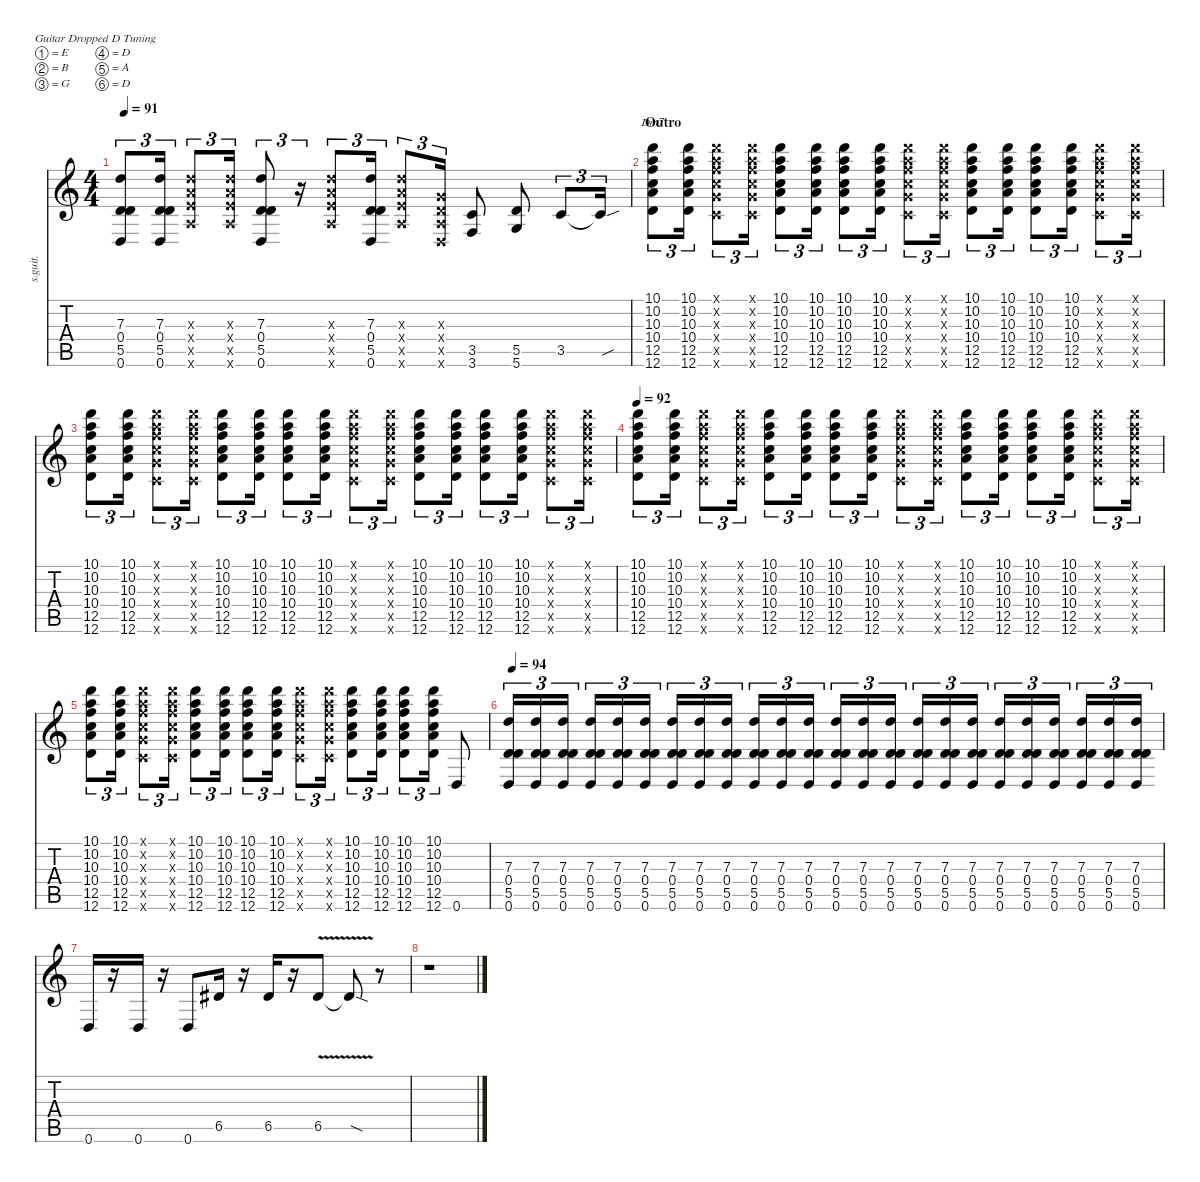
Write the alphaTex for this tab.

\defaultSystemsLayout 4
\hideDynamics
\bracketExtendMode nobrackets
\track ("Tom Morello - Guitar 1" "s.guit.") {instrument distortionguitar}
\staff {score tabs}
\tuning (E4 B3 G3 D3 A2 D2)
\chord ("Dm7" 3 1 2 2 0 x) {showdiagram false}
\ts (4 4)
\tempo 91
\clef g2
\ks c
(7.3 0.4 5.5 0.6).8{tu (3 2) lyrics (0 "") lyrics (1 "") lyrics (2 "") lyrics (3 "") lyrics (4 "") dy f} (7.3 0.4 5.5 0.6).16{tu (3 2) lyrics (0 "") lyrics (1 "") lyrics (2 "") lyrics (3 "") lyrics (4 "")} (7.3{x} 7.4{x} 7.5{x} 7.6{x}).8{tu (3 2) lyrics (0 "") lyrics (1 "") lyrics (2 "") lyrics (3 "") lyrics (4 "")} (7.3{x} 7.4{x} 7.5{x} 7.6{x}).16{tu (3 2) lyrics (0 "") lyrics (1 "") lyrics (2 "") lyrics (3 "") lyrics (4 "")} (7.3 0.4 5.5 0.6).8{tu (3 2) lyrics (0 "") lyrics (1 "") lyrics (2 "") lyrics (3 "") lyrics (4 "")} r.16{tu (3 2)} (7.3{x} 7.4{x} 7.5{x} 7.6{x}).8{tu (3 2) lyrics (0 "") lyrics (1 "") lyrics (2 "") lyrics (3 "") lyrics (4 "")} (7.3 0.4 5.5 0.6).16{tu (3 2) lyrics (0 "") lyrics (1 "") lyrics (2 "") lyrics (3 "") lyrics (4 "")} (7.3{x} 7.4{x} 7.5{x} 7.6{x}).8{tu (3 2) lyrics (0 "") lyrics (1 "") lyrics (2 "") lyrics (3 "") lyrics (4 "")} (0.3{x} 0.4{x} 0.5{x} 0.6{x}).16{tu (3 2) lyrics (0 "") lyrics (1 "") lyrics (2 "") lyrics (3 "") lyrics (4 "")} (3.5 3.6).8{lyrics (0 "") lyrics (1 "") lyrics (2 "") lyrics (3 "") lyrics (4 "")} (5.5 5.6).8{lyrics (0 "") lyrics (1 "") lyrics (2 "") lyrics (3 "") lyrics (4 "")} 3.5.8{tu (3 2) lyrics (0 "") lyrics (1 "") lyrics (2 "") lyrics (3 "") lyrics (4 "")} 3.5{sou t}.16{tu (3 2) lyrics (0 "") lyrics (1 "") lyrics (2 "") lyrics (3 "") lyrics (4 "")} |
\section ("" "Outro")
(10.1 10.2 10.3 10.4 12.5 12.6).8{tu (3 2) ch "Dm7" lyrics (0 "") lyrics (1 "") lyrics (2 "") lyrics (3 "") lyrics (4 "")} (10.1 10.2 10.3 10.4 12.5 12.6).16{tu (3 2) lyrics (0 "") lyrics (1 "") lyrics (2 "") lyrics (3 "") lyrics (4 "")} (10.1{x} 10.2{x} 10.3{x} 10.4{x} 10.5{x} 10.6{x}).8{tu (3 2) lyrics (0 "") lyrics (1 "") lyrics (2 "") lyrics (3 "") lyrics (4 "")} (10.1{x} 10.2{x} 10.3{x} 10.4{x} 10.5{x} 10.6{x}).16{tu (3 2) lyrics (0 "") lyrics (1 "") lyrics (2 "") lyrics (3 "") lyrics (4 "")} (10.1 10.2 10.3 10.4 12.5 12.6).8{tu (3 2) lyrics (0 "") lyrics (1 "") lyrics (2 "") lyrics (3 "") lyrics (4 "")} (10.1 10.2 10.3 10.4 12.5 12.6).16{tu (3 2) lyrics (0 "") lyrics (1 "") lyrics (2 "") lyrics (3 "") lyrics (4 "")} (10.1 10.2 10.3 10.4 12.5 12.6).8{tu (3 2) lyrics (0 "") lyrics (1 "") lyrics (2 "") lyrics (3 "") lyrics (4 "")} (10.1 10.2 10.3 10.4 12.5 12.6).16{tu (3 2) lyrics (0 "") lyrics (1 "") lyrics (2 "") lyrics (3 "") lyrics (4 "")} (10.1{x} 10.2{x} 10.3{x} 10.4{x} 10.5{x} 10.6{x}).8{tu (3 2) lyrics (0 "") lyrics (1 "") lyrics (2 "") lyrics (3 "") lyrics (4 "")} (10.1{x} 10.2{x} 10.3{x} 10.4{x} 10.5{x} 10.6{x}).16{tu (3 2) lyrics (0 "") lyrics (1 "") lyrics (2 "") lyrics (3 "") lyrics (4 "")} (10.1 10.2 10.3 10.4 12.5 12.6).8{tu (3 2) lyrics (0 "") lyrics (1 "") lyrics (2 "") lyrics (3 "") lyrics (4 "")} (10.1 10.2 10.3 10.4 12.5 12.6).16{tu (3 2) lyrics (0 "") lyrics (1 "") lyrics (2 "") lyrics (3 "") lyrics (4 "")} (10.1 10.2 10.3 10.4 12.5 12.6).8{tu (3 2) lyrics (0 "") lyrics (1 "") lyrics (2 "") lyrics (3 "") lyrics (4 "")} (10.1 10.2 10.3 10.4 12.5 12.6).16{tu (3 2) lyrics (0 "") lyrics (1 "") lyrics (2 "") lyrics (3 "") lyrics (4 "")} (10.1{x} 10.2{x} 10.3{x} 10.4{x} 10.5{x} 10.6{x}).8{tu (3 2) lyrics (0 "") lyrics (1 "") lyrics (2 "") lyrics (3 "") lyrics (4 "")} (10.1{x} 10.2{x} 10.3{x} 10.4{x} 10.5{x} 10.6{x}).16{tu (3 2) lyrics (0 "") lyrics (1 "") lyrics (2 "") lyrics (3 "") lyrics (4 "")} |
(10.1 10.2 10.3 10.4 12.5 12.6).8{tu (3 2) lyrics (0 "") lyrics (1 "") lyrics (2 "") lyrics (3 "") lyrics (4 "")} (10.1 10.2 10.3 10.4 12.5 12.6).16{tu (3 2) lyrics (0 "") lyrics (1 "") lyrics (2 "") lyrics (3 "") lyrics (4 "")} (10.1{x} 10.2{x} 10.3{x} 10.4{x} 10.5{x} 10.6{x}).8{tu (3 2) lyrics (0 "") lyrics (1 "") lyrics (2 "") lyrics (3 "") lyrics (4 "")} (10.1{x} 10.2{x} 10.3{x} 10.4{x} 10.5{x} 10.6{x}).16{tu (3 2) lyrics (0 "") lyrics (1 "") lyrics (2 "") lyrics (3 "") lyrics (4 "")} (10.1 10.2 10.3 10.4 12.5 12.6).8{tu (3 2) lyrics (0 "") lyrics (1 "") lyrics (2 "") lyrics (3 "") lyrics (4 "")} (10.1 10.2 10.3 10.4 12.5 12.6).16{tu (3 2) lyrics (0 "") lyrics (1 "") lyrics (2 "") lyrics (3 "") lyrics (4 "")} (10.1 10.2 10.3 10.4 12.5 12.6).8{tu (3 2) lyrics (0 "") lyrics (1 "") lyrics (2 "") lyrics (3 "") lyrics (4 "")} (10.1 10.2 10.3 10.4 12.5 12.6).16{tu (3 2) lyrics (0 "") lyrics (1 "") lyrics (2 "") lyrics (3 "") lyrics (4 "")} (10.1{x} 10.2{x} 10.3{x} 10.4{x} 10.5{x} 10.6{x}).8{tu (3 2) lyrics (0 "") lyrics (1 "") lyrics (2 "") lyrics (3 "") lyrics (4 "")} (10.1{x} 10.2{x} 10.3{x} 10.4{x} 10.5{x} 10.6{x}).16{tu (3 2) lyrics (0 "") lyrics (1 "") lyrics (2 "") lyrics (3 "") lyrics (4 "")} (10.1 10.2 10.3 10.4 12.5 12.6).8{tu (3 2) lyrics (0 "") lyrics (1 "") lyrics (2 "") lyrics (3 "") lyrics (4 "")} (10.1 10.2 10.3 10.4 12.5 12.6).16{tu (3 2) lyrics (0 "") lyrics (1 "") lyrics (2 "") lyrics (3 "") lyrics (4 "")} (10.1 10.2 10.3 10.4 12.5 12.6).8{tu (3 2) lyrics (0 "") lyrics (1 "") lyrics (2 "") lyrics (3 "") lyrics (4 "")} (10.1 10.2 10.3 10.4 12.5 12.6).16{tu (3 2) lyrics (0 "") lyrics (1 "") lyrics (2 "") lyrics (3 "") lyrics (4 "")} (10.1{x} 10.2{x} 10.3{x} 10.4{x} 10.5{x} 10.6{x}).8{tu (3 2) lyrics (0 "") lyrics (1 "") lyrics (2 "") lyrics (3 "") lyrics (4 "")} (10.1{x} 10.2{x} 10.3{x} 10.4{x} 10.5{x} 10.6{x}).16{tu (3 2) lyrics (0 "") lyrics (1 "") lyrics (2 "") lyrics (3 "") lyrics (4 "")} |
\tempo 92
(10.1 10.2 10.3 10.4 12.5 12.6).8{tu (3 2) lyrics (0 "") lyrics (1 "") lyrics (2 "") lyrics (3 "") lyrics (4 "")} (10.1 10.2 10.3 10.4 12.5 12.6).16{tu (3 2) lyrics (0 "") lyrics (1 "") lyrics (2 "") lyrics (3 "") lyrics (4 "")} (10.1{x} 10.2{x} 10.3{x} 10.4{x} 10.5{x} 10.6{x}).8{tu (3 2) lyrics (0 "") lyrics (1 "") lyrics (2 "") lyrics (3 "") lyrics (4 "")} (10.1{x} 10.2{x} 10.3{x} 10.4{x} 10.5{x} 10.6{x}).16{tu (3 2) lyrics (0 "") lyrics (1 "") lyrics (2 "") lyrics (3 "") lyrics (4 "")} (10.1 10.2 10.3 10.4 12.5 12.6).8{tu (3 2) lyrics (0 "") lyrics (1 "") lyrics (2 "") lyrics (3 "") lyrics (4 "")} (10.1 10.2 10.3 10.4 12.5 12.6).16{tu (3 2) lyrics (0 "") lyrics (1 "") lyrics (2 "") lyrics (3 "") lyrics (4 "")} (10.1 10.2 10.3 10.4 12.5 12.6).8{tu (3 2) lyrics (0 "") lyrics (1 "") lyrics (2 "") lyrics (3 "") lyrics (4 "")} (10.1 10.2 10.3 10.4 12.5 12.6).16{tu (3 2) lyrics (0 "") lyrics (1 "") lyrics (2 "") lyrics (3 "") lyrics (4 "")} (10.1{x} 10.2{x} 10.3{x} 10.4{x} 10.5{x} 10.6{x}).8{tu (3 2) lyrics (0 "") lyrics (1 "") lyrics (2 "") lyrics (3 "") lyrics (4 "")} (10.1{x} 10.2{x} 10.3{x} 10.4{x} 10.5{x} 10.6{x}).16{tu (3 2) lyrics (0 "") lyrics (1 "") lyrics (2 "") lyrics (3 "") lyrics (4 "")} (10.1 10.2 10.3 10.4 12.5 12.6).8{tu (3 2) lyrics (0 "") lyrics (1 "") lyrics (2 "") lyrics (3 "") lyrics (4 "")} (10.1 10.2 10.3 10.4 12.5 12.6).16{tu (3 2) lyrics (0 "") lyrics (1 "") lyrics (2 "") lyrics (3 "") lyrics (4 "")} (10.1 10.2 10.3 10.4 12.5 12.6).8{tu (3 2) lyrics (0 "") lyrics (1 "") lyrics (2 "") lyrics (3 "") lyrics (4 "")} (10.1 10.2 10.3 10.4 12.5 12.6).16{tu (3 2) lyrics (0 "") lyrics (1 "") lyrics (2 "") lyrics (3 "") lyrics (4 "")} (10.1{x} 10.2{x} 10.3{x} 10.4{x} 10.5{x} 10.6{x}).8{tu (3 2) lyrics (0 "") lyrics (1 "") lyrics (2 "") lyrics (3 "") lyrics (4 "")} (10.1{x} 10.2{x} 10.3{x} 10.4{x} 10.5{x} 10.6{x}).16{tu (3 2) lyrics (0 "") lyrics (1 "") lyrics (2 "") lyrics (3 "") lyrics (4 "")} |
(10.1 10.2 10.3 10.4 12.5 12.6).8{tu (3 2) lyrics (0 "") lyrics (1 "") lyrics (2 "") lyrics (3 "") lyrics (4 "")} (10.1 10.2 10.3 10.4 12.5 12.6).16{tu (3 2) lyrics (0 "") lyrics (1 "") lyrics (2 "") lyrics (3 "") lyrics (4 "")} (10.1{x} 10.2{x} 10.3{x} 10.4{x} 10.5{x} 10.6{x}).8{tu (3 2) lyrics (0 "") lyrics (1 "") lyrics (2 "") lyrics (3 "") lyrics (4 "")} (10.1{x} 10.2{x} 10.3{x} 10.4{x} 10.5{x} 10.6{x}).16{tu (3 2) lyrics (0 "") lyrics (1 "") lyrics (2 "") lyrics (3 "") lyrics (4 "")} (10.1 10.2 10.3 10.4 12.5 12.6).8{tu (3 2) lyrics (0 "") lyrics (1 "") lyrics (2 "") lyrics (3 "") lyrics (4 "")} (10.1 10.2 10.3 10.4 12.5 12.6).16{tu (3 2) lyrics (0 "") lyrics (1 "") lyrics (2 "") lyrics (3 "") lyrics (4 "")} (10.1 10.2 10.3 10.4 12.5 12.6).8{tu (3 2) lyrics (0 "") lyrics (1 "") lyrics (2 "") lyrics (3 "") lyrics (4 "")} (10.1 10.2 10.3 10.4 12.5 12.6).16{tu (3 2) lyrics (0 "") lyrics (1 "") lyrics (2 "") lyrics (3 "") lyrics (4 "")} (10.1{x} 10.2{x} 10.3{x} 10.4{x} 10.5{x} 10.6{x}).8{tu (3 2) lyrics (0 "") lyrics (1 "") lyrics (2 "") lyrics (3 "") lyrics (4 "")} (10.1{x} 10.2{x} 10.3{x} 10.4{x} 10.5{x} 10.6{x}).16{tu (3 2) lyrics (0 "") lyrics (1 "") lyrics (2 "") lyrics (3 "") lyrics (4 "")} (10.1 10.2 10.3 10.4 12.5 12.6).8{tu (3 2) lyrics (0 "") lyrics (1 "") lyrics (2 "") lyrics (3 "") lyrics (4 "")} (10.1 10.2 10.3 10.4 12.5 12.6).16{tu (3 2) lyrics (0 "") lyrics (1 "") lyrics (2 "") lyrics (3 "") lyrics (4 "")} (10.1 10.2 10.3 10.4 12.5 12.6).8{tu (3 2) lyrics (0 "") lyrics (1 "") lyrics (2 "") lyrics (3 "") lyrics (4 "")} (10.1 10.2 10.3 10.4 12.5 12.6).16{tu (3 2) lyrics (0 "") lyrics (1 "") lyrics (2 "") lyrics (3 "") lyrics (4 "")} 0.6.8{lyrics (0 "") lyrics (1 "") lyrics (2 "") lyrics (3 "") lyrics (4 "")} |
\tempo 94
(7.3 0.4 5.5 0.6).16{tu (3 2) lyrics (0 "") lyrics (1 "") lyrics (2 "") lyrics (3 "") lyrics (4 "")} (7.3 0.4 5.5 0.6).16{tu (3 2) lyrics (0 "") lyrics (1 "") lyrics (2 "") lyrics (3 "") lyrics (4 "")} (7.3 0.4 5.5 0.6).16{tu (3 2) lyrics (0 "") lyrics (1 "") lyrics (2 "") lyrics (3 "") lyrics (4 "")} (7.3 0.4 5.5 0.6).16{tu (3 2) lyrics (0 "") lyrics (1 "") lyrics (2 "") lyrics (3 "") lyrics (4 "")} (7.3 0.4 5.5 0.6).16{tu (3 2) lyrics (0 "") lyrics (1 "") lyrics (2 "") lyrics (3 "") lyrics (4 "")} (7.3 0.4 5.5 0.6).16{tu (3 2) lyrics (0 "") lyrics (1 "") lyrics (2 "") lyrics (3 "") lyrics (4 "")} (7.3 0.4 5.5 0.6).16{tu (3 2) lyrics (0 "") lyrics (1 "") lyrics (2 "") lyrics (3 "") lyrics (4 "")} (7.3 0.4 5.5 0.6).16{tu (3 2) lyrics (0 "") lyrics (1 "") lyrics (2 "") lyrics (3 "") lyrics (4 "")} (7.3 0.4 5.5 0.6).16{tu (3 2) lyrics (0 "") lyrics (1 "") lyrics (2 "") lyrics (3 "") lyrics (4 "")} (7.3 0.4 5.5 0.6).16{tu (3 2) lyrics (0 "") lyrics (1 "") lyrics (2 "") lyrics (3 "") lyrics (4 "")} (7.3 0.4 5.5 0.6).16{tu (3 2) lyrics (0 "") lyrics (1 "") lyrics (2 "") lyrics (3 "") lyrics (4 "")} (7.3 0.4 5.5 0.6).16{tu (3 2) lyrics (0 "") lyrics (1 "") lyrics (2 "") lyrics (3 "") lyrics (4 "")} (7.3 0.4 5.5 0.6).16{tu (3 2) lyrics (0 "") lyrics (1 "") lyrics (2 "") lyrics (3 "") lyrics (4 "")} (7.3 0.4 5.5 0.6).16{tu (3 2) lyrics (0 "") lyrics (1 "") lyrics (2 "") lyrics (3 "") lyrics (4 "")} (7.3 0.4 5.5 0.6).16{tu (3 2) lyrics (0 "") lyrics (1 "") lyrics (2 "") lyrics (3 "") lyrics (4 "")} (7.3 0.4 5.5 0.6).16{tu (3 2) lyrics (0 "") lyrics (1 "") lyrics (2 "") lyrics (3 "") lyrics (4 "")} (7.3 0.4 5.5 0.6).16{tu (3 2) lyrics (0 "") lyrics (1 "") lyrics (2 "") lyrics (3 "") lyrics (4 "")} (7.3 0.4 5.5 0.6).16{tu (3 2) lyrics (0 "") lyrics (1 "") lyrics (2 "") lyrics (3 "") lyrics (4 "")} (7.3 0.4 5.5 0.6).16{tu (3 2) lyrics (0 "") lyrics (1 "") lyrics (2 "") lyrics (3 "") lyrics (4 "")} (7.3 0.4 5.5 0.6).16{tu (3 2) lyrics (0 "") lyrics (1 "") lyrics (2 "") lyrics (3 "") lyrics (4 "")} (7.3 0.4 5.5 0.6).16{tu (3 2) lyrics (0 "") lyrics (1 "") lyrics (2 "") lyrics (3 "") lyrics (4 "")} (7.3 0.4 5.5 0.6).16{tu (3 2) lyrics (0 "") lyrics (1 "") lyrics (2 "") lyrics (3 "") lyrics (4 "")} (7.3 0.4 5.5 0.6).16{tu (3 2) lyrics (0 "") lyrics (1 "") lyrics (2 "") lyrics (3 "") lyrics (4 "")} (7.3 0.4 5.5 0.6).16{tu (3 2) lyrics (0 "") lyrics (1 "") lyrics (2 "") lyrics (3 "") lyrics (4 "")} |
0.6.16{lyrics (0 "") lyrics (1 "") lyrics (2 "") lyrics (3 "") lyrics (4 "")} r.16 0.6.16{lyrics (0 "") lyrics (1 "") lyrics (2 "") lyrics (3 "") lyrics (4 "")} r.16 0.6.8{lyrics (0 "") lyrics (1 "") lyrics (2 "") lyrics (3 "") lyrics (4 "")} 6.5{acc #}.16{lyrics (0 "") lyrics (1 "") lyrics (2 "") lyrics (3 "") lyrics (4 "")} r.16 6.5{acc #}.16{lyrics (0 "") lyrics (1 "") lyrics (2 "") lyrics (3 "") lyrics (4 "")} r.16 6.5{v acc #}.8{lyrics (0 "") lyrics (1 "") lyrics (2 "") lyrics (3 "") lyrics (4 "")} 6.5{sod t}.8{lyrics (0 "") lyrics (1 "") lyrics (2 "") lyrics (3 "") lyrics (4 "")} r.8 |
r.1
